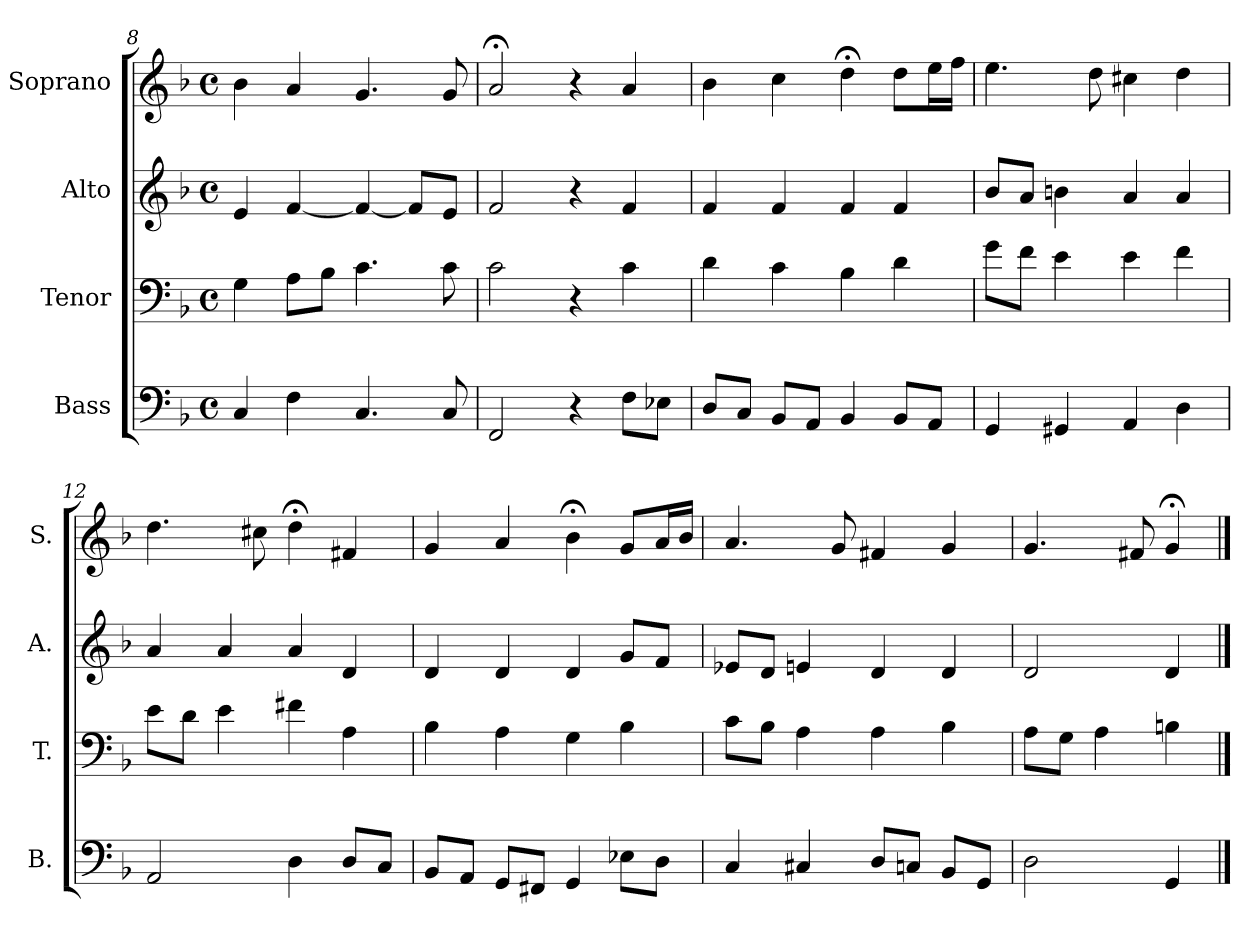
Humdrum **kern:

**kern	**kern	**kern	**kern
*part4	*part3	*part2	*part1
*staff4	*staff3	*staff2	*staff1
*I"Bass	*I"Tenor	*I"Alto	*I"Soprano
*I'B.	*I'T.	*I'A.	*I'S.
*clefF4	*clefF4	*clefG2	*clefG2
*k[b-]	*k[b-]	*k[b-]	*k[b-]
*d:	*d:	*d:	*d:
*M4/4	*M4/4	*M4/4	*M4/4
*met(c)	*met(c)	*met(c)	*met(c)
=8	=8	=8	=8
4C/	4G\	4e/	4b-\
4F\	8A\L	[4f/	4a/
.	8B-\J	.	.
4.C/	4.c\	4f/_	4.g/
.	.	8f/L]	.
8C/	8c\	8e/J	8g/
=9	=9	=9	=9
2FF/	2c\	2f/	2a;</
4r	4r	4r	4r
8F\L	4c\	4f/	4a/
8E-X\J	.	.	.
=10	=10	=10	=10
8D/L	4d\	4f/	4b-\
8C/J	.	.	.
8BB-/L	4c\	4f/	4cc\
8AA/J	.	.	.
4BB-/	4B-\	4f/	4dd;<\
8BB-/L	4d\	4f/	8dd\L
8AA/J	.	.	16ee\L
.	.	.	16ff\JJ
!!LO:LB:g=z
=11	=11	=11	=11
4GG/	8g\L	8b-/L	4.ee\
.	8f\J	8a/J	.
4GG#X/	4e\	4bn\	.
.	.	.	8dd\
4AA/	4e\	4a/	4cc#X\
4D\	4f\	4a/	4dd\
=12	=12	=12	=12
2AA/	8e\L	4a/	4.dd\
.	8d\J	.	.
.	4e\	4a/	.
.	.	.	8cc#X\
4D\	4f#X\	4a/	4dd;<\
8D/L	4A\	4d/	4f#X/
8C/J	.	.	.
=13	=13	=13	=13
8BB-/L	4B-\	4d/	4g/
8AA/J	.	.	.
8GG/L	4A\	4d/	4a/
8FF#X/J	.	.	.
4GG/	4G\	4d/	4b-;<\
8E-X\L	4B-\	8g/L	8g/L
8D\J	.	8f/J	16a/L
.	.	.	16b-/JJ
=14	=14	=14	=14
4C/	8c\L	8e-X/L	4.a/
.	8B-\J	8d/J	.
4C#X/	4A\	4en/	.
.	.	.	8g/
8D/L	4A\	4d/	4f#X/
8Cn/J	.	.	.
8BB-/L	4B-\	4d/	4g/
8GG/J	.	.	.
=15	=15	=15	=15
2D\	8A\L	2d/	4.g/
.	8G\J	.	.
.	4A\	.	.
.	.	.	8f#X/
4GG/	4Bn\	4d/	4g;</
==	==	==	==
*-	*-	*-	*-
